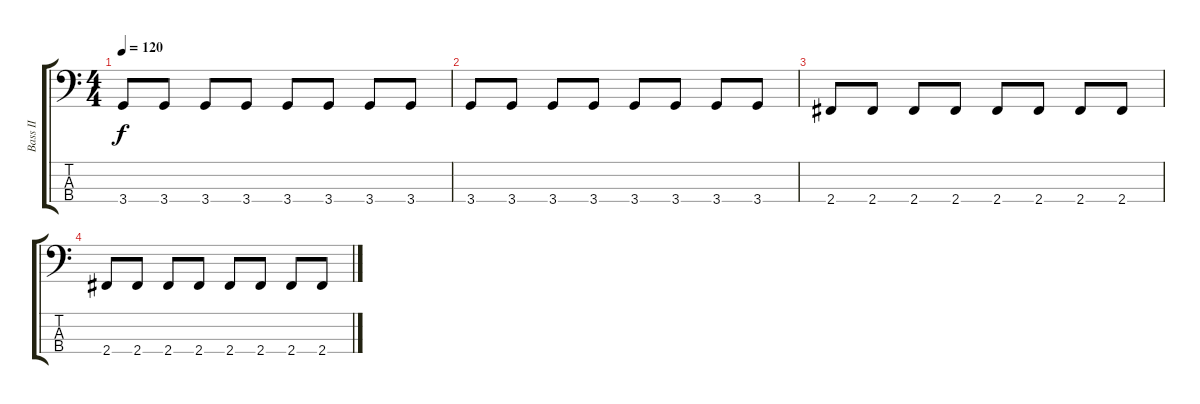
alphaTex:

\track ("Bass II" "Bass II") {instrument electricbasspick}
\staff {score tabs}
\tuning (G2 D2 A1 E1) {hide}
\ts (4 4)
\tempo 120
\clef f4
\ks c
3.4.8{dy f} 3.4.8 3.4.8 3.4.8 3.4.8 3.4.8 3.4.8 3.4.8 |
3.4.8 3.4.8 3.4.8 3.4.8 3.4.8 3.4.8 3.4.8 3.4.8 |
2.4.8 2.4.8 2.4.8 2.4.8 2.4.8 2.4.8 2.4.8 2.4.8 |
2.4.8 2.4.8 2.4.8 2.4.8 2.4.8 2.4.8 2.4.8 2.4.8
